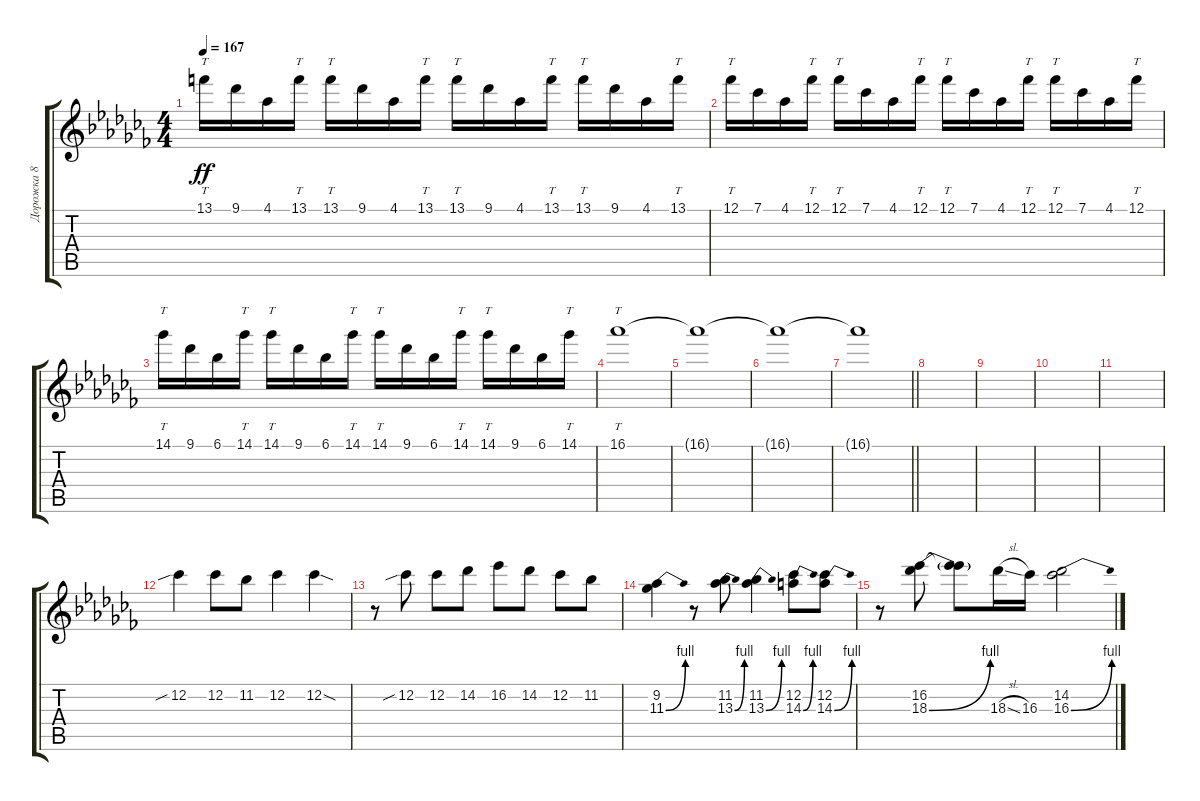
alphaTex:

\track ("Дорожка 8" "Дорожка 8") {instrument overdrivenguitar}
\staff {score tabs}
\tuning (E4 B3 G3 D3 A2 E2) {hide}
\ts (4 4)
\tempo 167
\clef g2
\ks abminor
13.1.16{tt dy ff} 9.1.16 4.1.16 13.1.16{tt} 13.1.16{tt} 9.1.16 4.1.16 13.1.16{tt} 13.1.16{tt} 9.1.16 4.1.16 13.1.16{tt} 13.1.16{tt} 9.1.16 4.1.16 13.1.16{tt} |
12.1.16{tt} 7.1.16 4.1.16 12.1.16{tt} 12.1.16{tt} 7.1.16 4.1.16 12.1.16{tt} 12.1.16{tt} 7.1.16 4.1.16 12.1.16{tt} 12.1.16{tt} 7.1.16 4.1.16 12.1.16{tt} |
14.1.16{tt} 9.1.16 6.1.16 14.1.16{tt} 14.1.16{tt} 9.1.16 6.1.16 14.1.16{tt} 14.1.16{tt} 9.1.16 6.1.16 14.1.16{tt} 14.1.16{tt} 9.1.16 6.1.16 14.1.16{tt} |
16.1.1{tt} |
16.1{t}.1 |
16.1{t}.1 |
\barLineRight lightlight
16.1{t}.1 |
|
|
|
|
12.2{sib}.4 12.2.8 11.2.8 12.2.4 12.2{sod}.4 |
r.8 12.2{sib}.8 12.2.8 14.2.8 16.2.8 14.2.8 12.2.8 11.2.8 |
(9.2 11.3{be (bend 0 0 60 4)}).4 r.8 (11.2 13.3{be (bend 0 0 60 4)}).8 (11.2 13.3{be (bend 0 0 60 4)}).4 (12.2 14.3{be (bend 0 0 60 4)}).8 (12.2 14.3{be (bend 0 0 60 4)}).8 |
r.8 (16.2 18.3{be (bend 0 0 60 4)}).8 (16.2{t} 18.3{t}).8 18.3{sl}.16 16.3.16 (14.2 16.3{be (bend 0 0 60 4)}).2
